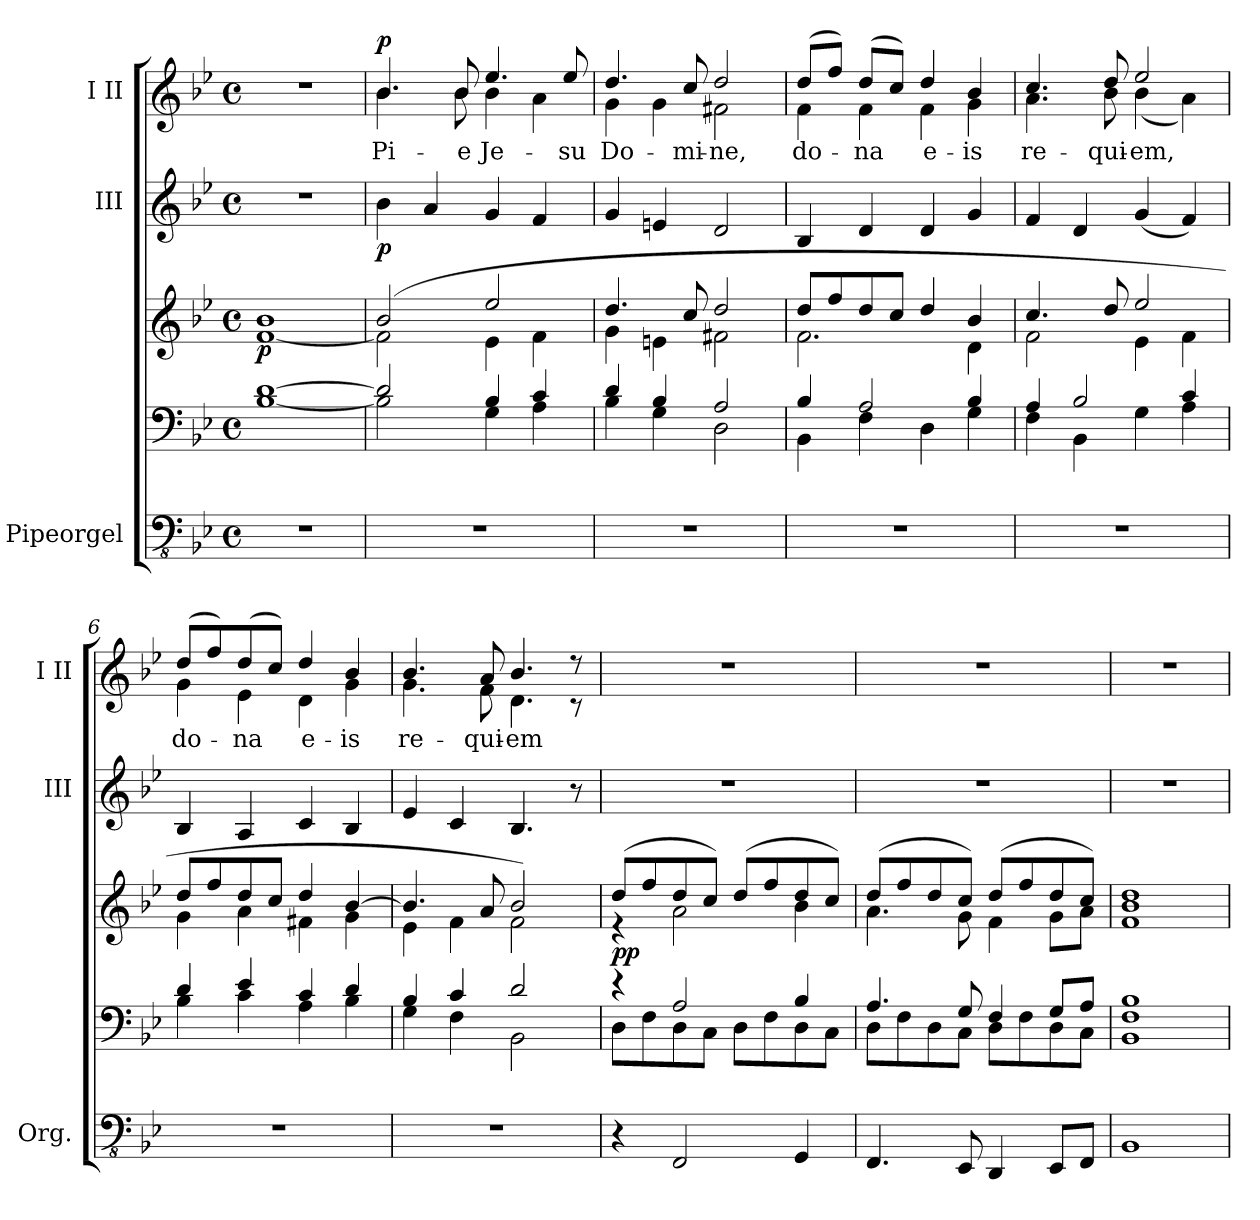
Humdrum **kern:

**kern	**kern	**kern	**dynam	**kern	**dynam	**kern	**text	**dynam
*part3	*part3	*part3	*part3	*part2	*part2	*part1	*part1	*part1
*staff5	*staff4	*staff3	*staff3/4/5	*staff2	*staff2	*staff1	*staff1	*staff1
*I"Pipeorgel	*	*	*	*I"III	*	*I"I II	*	*
*I'Org.	*	*	*	*I'III	*	*I'I II	*	*
*clefFv4	*clefF4	*clefG2	*	*clefG2	*	*clefG2	*	*
*k[b-e-]	*k[b-e-]	*k[b-e-]	*	*k[b-e-]	*	*k[b-e-]	*	*
*M4/4	*M4/4	*M4/4	*	*M4/4	*	*M4/4	*	*
*met(c)	*met(c)	*met(c)	*	*met(c)	*	*met(c)	*	*
*MM44	*MM44	*MM44	*	*MM44	*	*MM44	*	*
=1	=1	=1	=1	=1	=1	=1	=1	=1
*	*^	*^	*	*	*	*	*	*
!	!	!	!	!	!LO:DY:b	!	!	!	!	!
1r	[1d	[1B-	1b-	[1f	p	1r	.	1r	.	.
=2	=2	=2	=2	=2	=2	=2	=2	=2	=2	=2
!	!	!	!	!	!	!	!LO:DY:b	!	!LO:LY:b	!LO:DY:b
*	*	*	*	*	*	*	*	*^	*	*
1r	2d/]	2B-\]	(2b-/	2f\]	.	4b-\	p	4.b-/	4.b-\	Pi-	p
.	.	.	.	.	.	4a/	.	.	.	.	.
!	!	!	!	!	!	!	!	!	!	!LO:LY:b	!
.	.	.	.	.	.	.	.	8b-/	8b-\	-e	.
!	!	!	!	!	!	!	!	!	!	!LO:LY:b	!
.	4B-/	4G\	2ee-/	4e-\	.	4g/	.	4.ee-/	4b-\	Je-	.
.	4c/	4A\	.	4f\	.	4f/	.	.	4a\	.	.
!	!	!	!	!	!	!	!	!	!	!LO:LY:b	!
.	.	.	.	.	.	.	.	8ee-/	.	-su	.
=3	=3	=3	=3	=3	=3	=3	=3	=3	=3	=3	=3
!	!	!	!	!	!	!	!	!	!	!LO:LY:b	!
1r	4d/	4B-\	4.dd/	4g\	.	4g/	.	4.dd/	4g\	Do-	.
.	4B-/	4G\	.	4en\	.	4en/	.	.	4g\	.	.
!	!	!	!	!	!	!	!	!	!	!LO:LY:b	!
.	.	.	8cc/	.	.	.	.	8cc/	.	-mi-	.
!	!	!	!	!	!	!	!	!	!	!LO:LY:b	!
.	2A/	2D\	2dd/	2f#X\	.	2d/	.	2dd/	2f#X\	-ne,	.
=4	=4	=4	=4	=4	=4	=4	=4	=4	=4	=4	=4
!	!	!	!	!	!	!	!	!	!	!LO:LY:b	!
1r	4B-/	4BB-\	8dd/L	2.f\	.	4B-/	.	(8dd/L	4f\	do-	.
.	.	.	8ff/	.	.	.	.	8ff/J)	.	.	.
!	!	!	!	!	!	!	!	!	!	!LO:LY:b	!
.	2A/	4F\	8dd/	.	.	4d/	.	(8dd/L	4f\	-na	.
.	.	.	8cc/J	.	.	.	.	8cc/J)	.	.	.
!	!	!	!	!	!	!	!	!	!	!LO:LY:b	!
.	.	4D\	4dd/	.	.	4d/	.	4dd/	4f\	e-	.
!	!	!	!	!	!	!	!	!	!	!LO:LY:b	!
.	4B-/	4G\	4b-/	4d\	.	4g/	.	4b-/	4g\	-is	.
=5	=5	=5	=5	=5	=5	=5	=5	=5	=5	=5	=5
!	!	!	!	!	!	!	!	!	!	!LO:LY:b	!
1r	4A/	4F\	4.cc/	2f\	.	4f/	.	4.cc/	4.a\	re-	.
.	2B-/	4BB-\	.	.	.	4d/	.	.	.	.	.
!	!	!	!	!	!	!	!	!	!	!LO:LY:b	!
.	.	.	8dd/	.	.	.	.	8dd/	8b-\	-qui-	.
!	!	!	!	!	!	!	!	!	!	!LO:LY:b	!
.	.	4G\	2ee-/	4e-\	.	(4g/	.	2ee-/	(4b-\	-em,	.
.	4c/	4A\	.	4f\	.	4f/)	.	.	4a\)	.	.
!!LO:LB:g=z	!!
=6	=6	=6	=6	=6	=6	=6	=6	=6	=6	=6	=6
!	!	!	!	!	!	!	!	!	!	!LO:LY:b	!
1r	4d/	4B-\	8dd/L	4g\	.	4B-/	.	(8dd/L	4g\	do-	.
.	.	.	8ff/	.	.	.	.	8ff/)	.	.	.
!	!	!	!	!	!	!	!	!	!	!LO:LY:b	!
.	4e-/	4c\	8dd/	4a\	.	4A/	.	(8dd/	4e-\	-na	.
.	.	.	8cc/J	.	.	.	.	8cc/J)	.	.	.
!	!	!	!	!	!	!	!	!	!	!LO:LY:b	!
.	4c/	4A\	4dd/	4f#X\	.	4c/	.	4dd/	4d\	e-	.
!	!	!	!	!	!	!	!	!	!	!LO:LY:b	!
.	4d/	4B-\	[4b-/	4g\	.	4B-/	.	4b-/	4g\	-is	.
=7	=7	=7	=7	=7	=7	=7	=7	=7	=7	=7	=7
!	!	!	!	!	!	!	!	!	!	!LO:LY:b	!
1r	4B-/	4G\	4.b-/]	4e-\	.	4e-/	.	4.b-/	4.g\	re-	.
.	4c/	4F\	.	4f\	.	4c/	.	.	.	.	.
!	!	!	!	!	!	!	!	!	!	!LO:LY:b	!
.	.	.	8a/	.	.	.	.	8a/	8f\	-qui-	.
!	!	!	!	!	!	!	!	!	!	!LO:LY:b	!
.	2d/	2BB-\	2b-/)	2f\	.	4.B-/	.	4.b-/	4.d\	-em	.
.	.	.	.	.	.	8r	.	8r	8r	.	.
=8	=8	=8	=8	=8	=8	=8	=8	=8	=8	=8	=8
!	!	!	!	!	!LO:DY:b	!	!	!	!	!	!
*	*	*	*	*	*	*	*	*v	*v	*	*
4r	4r	8D\L	(8dd/L	4r	pp	1r	.	1r	.	.
.	.	8F\	8ff/	.	.	.	.	.	.	.
2FFF/	2A/	8D\	8dd/	2a\	.	.	.	.	.	.
.	.	8C\J	8cc/J)	.	.	.	.	.	.	.
.	.	8D\L	(8dd/L	.	.	.	.	.	.	.
.	.	8F\	8ff/	.	.	.	.	.	.	.
4GGG/	4B-/	8D\	8dd/	4b-\	.	.	.	.	.	.
.	.	8C\J	8cc/J)	.	.	.	.	.	.	.
=9	=9	=9	=9	=9	=9	=9	=9	=9	=9	=9
4.FFF/	4.A/	8D\L	(8dd/L	4.a\	.	1r	.	1r	.	.
.	.	8F\	8ff/	.	.	.	.	.	.	.
.	.	8D\	8dd/	.	.	.	.	.	.	.
8EEE-/	8G/	8C\J	8cc/J)	8g\	.	.	.	.	.	.
4DDD/	4F/	8D\L	(8dd/L	4f\	.	.	.	.	.	.
.	.	8F\	8ff/	.	.	.	.	.	.	.
8EEE-/L	8G/L	8D\	8dd/	8g\L	.	.	.	.	.	.
8FFF/J	8A/J	8C\J	8cc/J)	8a\J	.	.	.	.	.	.
=10	=10	=10	=10	=10	=10	=10	=10	=10	=10	=10
1BBB-	1F 1B-	1BB-	1dd	1f 1b-	.	1r	.	1r	.	.
*	*v	*v	*	*	*	*	*	*	*	*
*	*	*v	*v	*	*	*	*	*	*
=	=	=	=	=	=	=	=	=
*-	*-	*-	*-	*-	*-	*-	*-	*-
